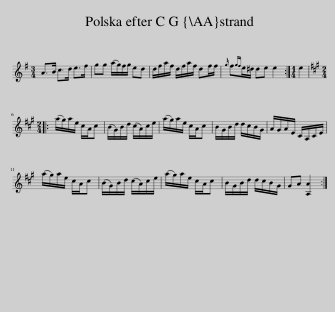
X:1
L:1/8
M:3/4
I:linebreak $
K:G
V:1 treble
V:1
 A>B c>d e>f | gg (a/g/)f/g/ ed | d/f/a/f/ d/f/a/f/ df/f/ |{g} f{gf}e/^d/ de e2 :|[M:1/4] e2 |:$ %5
[K:A][M:2/4] (a/g/)a/e/ c/A/c | (B/G/)B/d/ (c/A/)c/e/ | (a/g/)a/e/ c/A/c | B/G/B/d/ d/c/B/G/ | A/G/A/E/ C/A,/C/E/ |$ %10
 (a/g/)a/e/ c/A/c | (B/G/)B/d/ (c/A/)c/e/ | (a/g/)a/e/ c/A/c | B/G/B/d/ d/c/B/G/ | GA [A,A]2 :| %15
